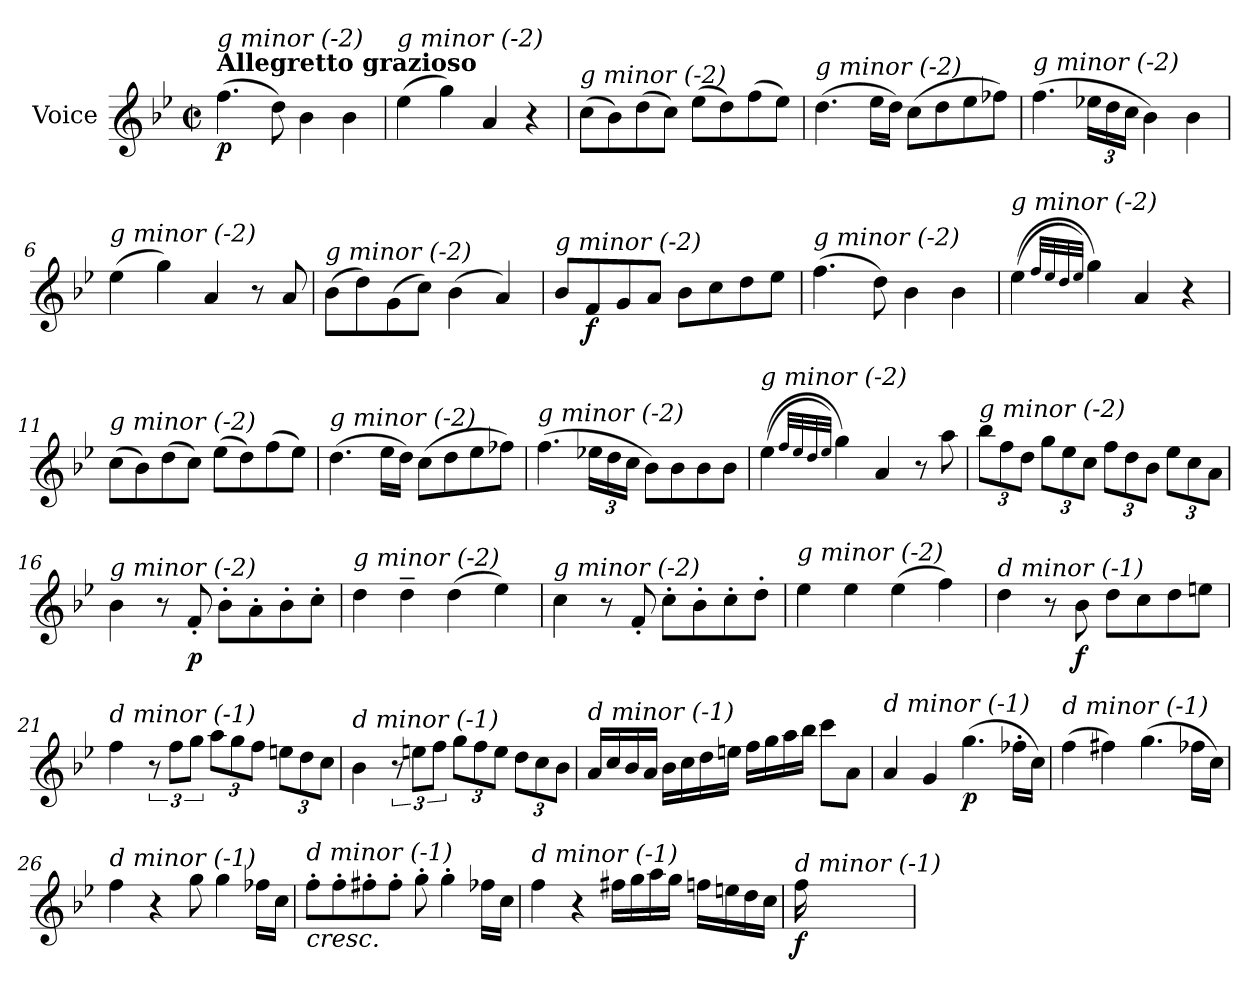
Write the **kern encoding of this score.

**kern	**dynam
*part1	*part1
*staff1	*staff1
*I"Voice	*
*I'V	*
*clefG2	*
*k[b-e-]	*
*M2/2	*
*met(c|)	*
=1	=1
!LO:TX:a:B:t=Allegretto grazioso	!
!LO:TX:i:t=g minor (-2)	!
!	!LO:DY:b
(>4.ff\	p
8dd\)	.
4b-\	.
4b-\	.
=2	=2
!LO:TX:i:t=g minor (-2)	!
(>4ee-\	.
4gg\)	.
4a/	.
4r	.
=3	=3
!LO:TX:i:t=g minor (-2)	!
(>8cc\L	.
8b-\)	.
(>8dd\	.
8cc\J)	.
(>8ee-\L	.
8dd\)	.
(>8ff\	.
8ee-\J)	.
=4	=4
!LO:TX:i:t=g minor (-2)	!
(>4.dd\	.
16ee-\LL	.
16dd\JJ)	.
(>8cc\L	.
8dd\	.
8ee-\	.
8ff-Xi\J)	.
=5	=5
!LO:TX:i:t=g minor (-2)	!
(>4.ff\	.
*Xbrackettup	*
24ee-X\LL	.
24dd\	.
24cc\JJ	.
4b-\)	.
4b-\	.
!!LO:LB:g=z
=6	=6
!LO:TX:i:t=g minor (-2)	!
(>4ee-\	.
4gg\)	.
4a/	.
8r	.
8a/	.
=7	=7
!LO:TX:i:t=g minor (-2)	!
(>8b-\L	.
8dd\)	.
(>8g\	.
8cc\J)	.
(>4b-\	.
4a/)	.
=8	=8
!LO:TX:i:t=g minor (-2)	!
8b-/L	.
!	!LO:DY:b
8f/	f
8g/	.
8a/J	.
8b-\L	.
8cc\	.
8dd\	.
8ee-\J	.
=9	=9
!LO:TX:i:t=g minor (-2)	!
(>4.ff\	.
8dd\)	.
4b-\	.
4b-\	.
=10	=10
!LO:TX:i:t=g minor (-2)	!
(>(>4ee-\	.
32qff/LLL	.
32qee-/	.
32qdd/	.
32qee-/JJJ)	.
4gg\)	.
4a/	.
4r	.
!!LO:LB:g=z
=11	=11
!LO:TX:i:t=g minor (-2)	!
(>8cc\L	.
8b-\)	.
(>8dd\	.
8cc\J)	.
(>8ee-\L	.
8dd\)	.
(>8ff\	.
8ee-\J)	.
!!LO:LB:g=z
=12	=12
!LO:TX:i:t=g minor (-2)	!
(>4.dd\	.
16ee-\LL	.
16dd\JJ)	.
(>8cc\L	.
8dd\	.
8ee-\	.
8ff-Xi\J)	.
=13	=13
!LO:TX:i:t=g minor (-2)	!
(>4.ff\	.
24ee-X\LL	.
24dd\	.
24cc\JJ	.
8b-\L)	.
8b-\	.
8b-\	.
8b-\J	.
=14	=14
!LO:TX:i:t=g minor (-2)	!
(>(>4ee-\	.
32qff/LLL	.
32qee-/	.
32qdd/	.
32qee-/JJJ)	.
4gg\)	.
4a/	.
8r	.
8aa\	.
=15	=15
!LO:TX:i:t=g minor (-2)	!
12bb-\L	.
12ff\	.
12dd\J	.
12gg\L	.
12ee-\	.
12cc\J	.
12ff\L	.
12dd\	.
12b-\J	.
12ee-\L	.
12cc\	.
12a\J	.
!!LO:LB:g=z
=16	=16
!LO:TX:i:t=g minor (-2)	!
4b-\	.
8r	.
!	!LO:DY:b
8f'/	p
8b-'\L	.
8a'\	.
8b-'\	.
8cc'\J	.
=17	=17
!LO:TX:i:t=g minor (-2)	!
4dd\	.
4dd~\	.
(>4dd\	.
4ee-\)	.
=18	=18
!LO:TX:i:t=g minor (-2)	!
4cc\	.
8r	.
8f'/	.
8cc'\L	.
8b-'\	.
8cc'\	.
8dd'\J	.
=19	=19
!LO:TX:i:t=g minor (-2)	!
4ee-\	.
4ee-\	.
(>4ee-\	.
4ff\)	.
=20	=20
!LO:TX:i:t=d minor (-1)	!
4dd\	.
8r	.
!	!LO:DY:b
8b-\	f
8dd\L	.
8cc\	.
8dd\	.
8een\J	.
!!LO:LB:g=z
=21	=21
!LO:TX:i:t=d minor (-1)	!
4ff\	.
*brackettup	*
12r	.
12ff\L	.
12gg\J	.
*Xbrackettup	*
12aa\L	.
12gg\	.
12ff\J	.
12een\L	.
12dd\	.
12cc\J	.
=22	=22
!LO:TX:i:t=d minor (-1)	!
4b-\	.
*brackettup	*
12r	.
12een\L	.
12ff\J	.
*Xbrackettup	*
12gg\L	.
12ff\	.
12ee\J	.
12dd\L	.
12cc\	.
12b-\J	.
=23	=23
!LO:TX:i:t=d minor (-1)	!
16a/LL	.
16cc/	.
16b-/	.
16a/JJ	.
16b-\LL	.
16cc\	.
16dd\	.
16een\JJ	.
16ff\LL	.
16gg\	.
16aa\	.
16bb-\JJ	.
8ccc\L	.
8a\J	.
!!LO:LB:g=z
=24	=24
!LO:TX:i:t=d minor (-1)	!
4a/	.
4g/	.
!	!LO:DY:b
(>4.gg\	p
16ff-X'i\LL	.
16cc\JJ)	.
!!LO:LB:g=z
=25	=25
!LO:TX:i:t=d minor (-1)	!
(>4ff\	.
4ff#X\)	.
(>4.gg\	.
16ff-Xi\LL	.
16cc\JJ)	.
=26	=26
!LO:TX:i:t=d minor (-1)	!
4ff\	.
4r	.
8gg\	.
4gg\	.
16ff-Xi\LL	.
16cc\JJ	.
=27	=27
!LO:TX:b:i:t=cresc.	!
!LO:TX:i:t=d minor (-1)	!
8ff'\L	.
8ff'\	.
8ff#X'\	.
8ff#'\J	.
8gg'\	.
4gg'\	.
16ff-Xi\LL	.
16cc\JJ	.
=28	=28
!LO:TX:i:t=d minor (-1)	!
4ff\	.
4r	.
16ff#X\LL	.
16gg\	.
16aa\	.
16gg\JJ	.
16ffn\LL	.
16een\	.
16dd\	.
16cc\JJ	.
=29	=29
!LO:TX:i:t=d minor (-1)	!
!	!LO:DY:b
16ff\	f
=	=
*-	*-
